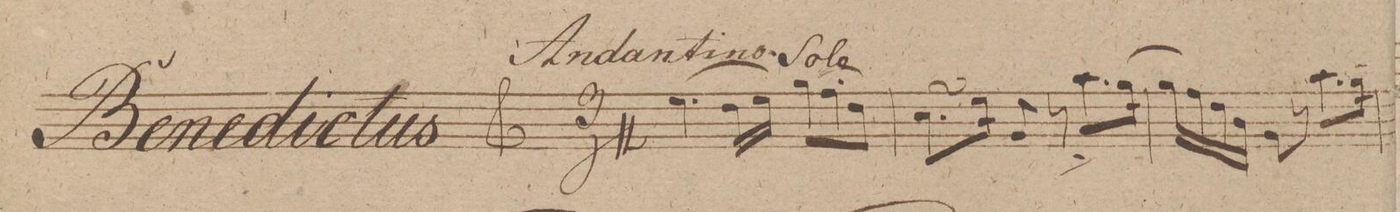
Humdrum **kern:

**kern	**dynam
*I"Clarinetto 1mo in. A.	*
*clefG2	*
*k[f#c#g#]	*
*M3/4	*
*4\right	*
(>4.cc#\	.
*16\right	*
16b\LL	.
16cc#\JJ)	.
*12\right	*
12ee\L	.
12dd\	.
12b\J	.
=2	=2
*8\right	*
8.aSSs/L	.
16cc#\Jk	.
8e/	.
8r	.
*8\left	*
8.ff#\^<L	.
[16ee\Jk	.
=3	=3
16ee\LL]	.
16dd\	.
16b\	.
16g#\JJ	.
*8\right	*
8e\	.
8r	.
*8\left	*
8.ff#\L	.
[16ee\Jk	.
=4	=4
*-	*-
